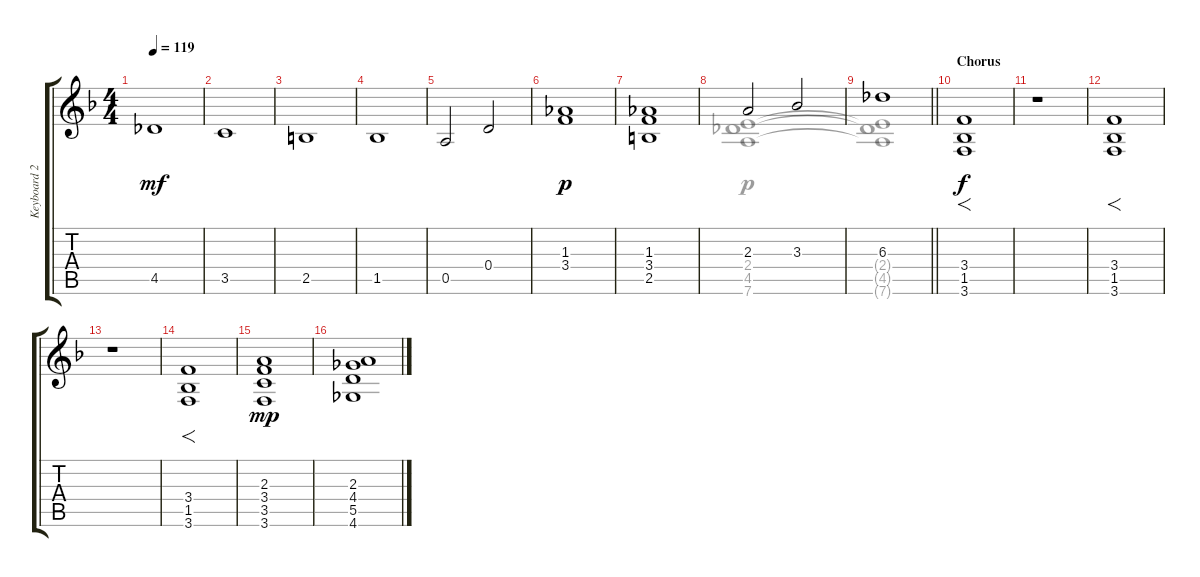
\track ("Keyboard 2 (Strings)" "Keyboard 2") {instrument synthstrings1}
\staff {score tabs}
\tuning (E5 B4 G4 D4 A3 D3) {hide}
\voice
\ts (4 4)
\tempo 119
\clef g2
\ks dminor
4.5.1{dy mf} |
3.5.1 |
2.5.1 |
1.5.1 |
0.5.2 0.4.2 |
(1.3 3.4).1{dy p} |
(1.3 3.4 2.5).1 |
2.3.2 3.3.2 |
\barLineRight lightlight
6.3.1 |
\section ("" "Chorus")
(3.4 1.5 3.6).1{f dy f} |
r.1 |
(3.4 1.5 3.6).1{f} |
r.1 |
(3.4 1.5 3.6).1{f} |
(2.3 3.4 3.5 3.6).1{dy mp} |
(2.3 4.4 5.5 4.6).1
\voice
\clef g2
\ottava regular
\simile none
\ks dminor
|
|
|
|
|
|
|
(2.4 4.5 7.6).1{dy p} |
\barLineRight lightlight
(2.4{t} 4.5{t} 7.6{t}).1 |
|
|
|
|
|
|
